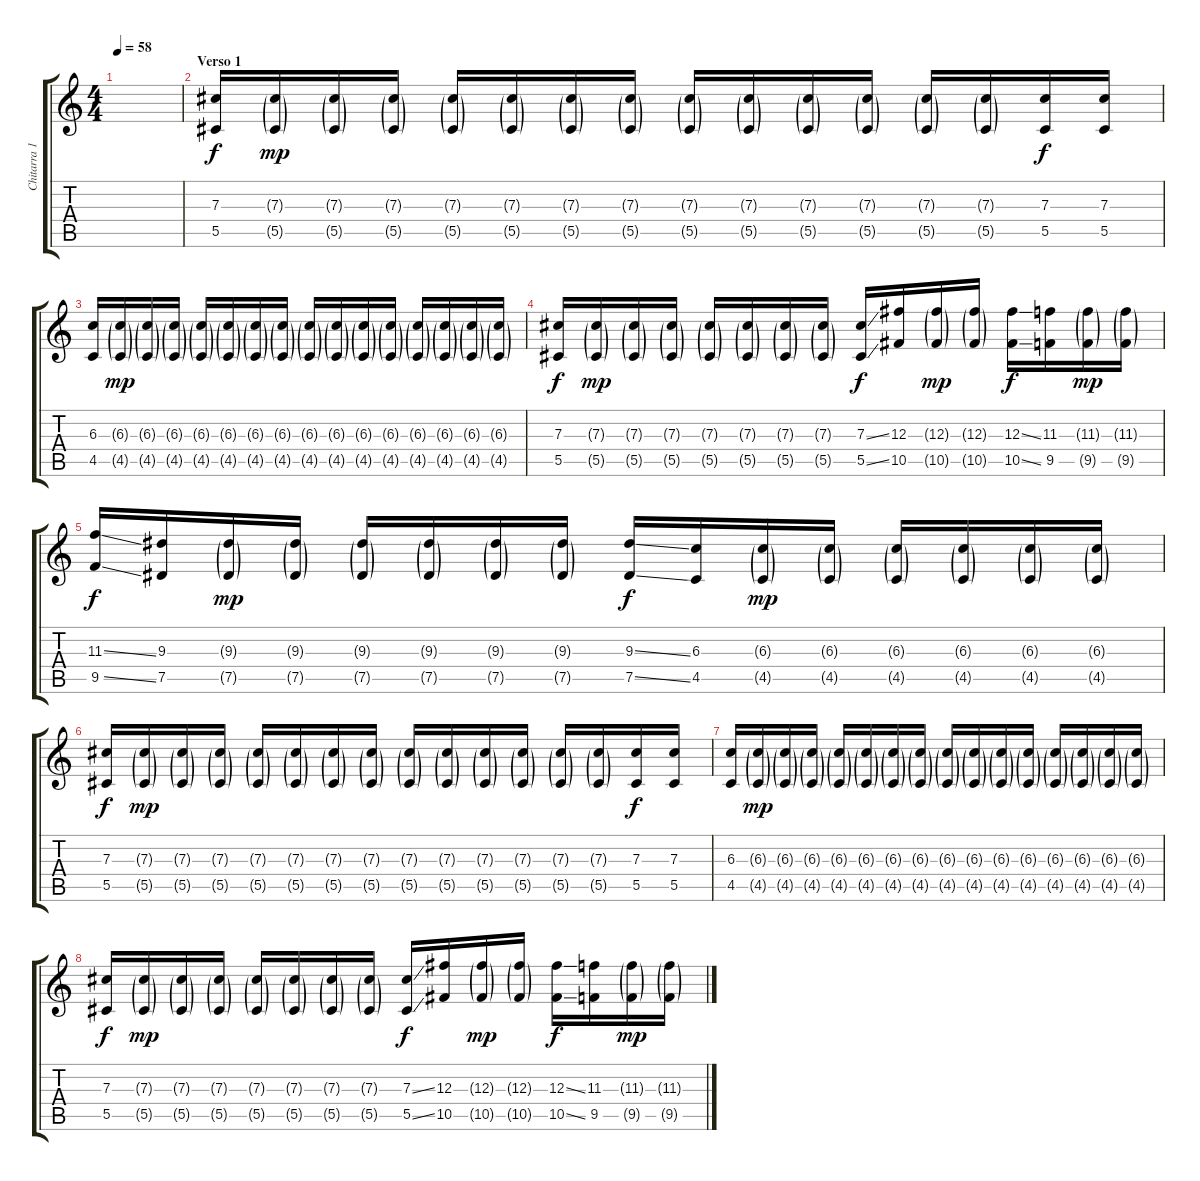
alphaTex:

\track ("Chitarra 1" "Chitarra 1") {instrument electricguitarjazz}
\staff {score tabs}
\tuning (Eb4 Bb3 Gb3 Db3 Ab2 Eb2) {hide}
\ts (4 4)
\tempo 58
\clef g2
\ks c
|
\section ("" "Verso 1")
(7.3 5.5).16 (7.3{g} 5.5{g}).16{dy mp} (7.3{g} 5.5{g}).16 (7.3{g} 5.5{g}).16 (7.3{g} 5.5{g}).16 (7.3{g} 5.5{g}).16 (7.3{g} 5.5{g}).16 (7.3{g} 5.5{g}).16 (7.3{g} 5.5{g}).16 (7.3{g} 5.5{g}).16 (7.3{g} 5.5{g}).16 (7.3{g} 5.5{g}).16 (7.3{g} 5.5{g}).16 (7.3{g} 5.5{g}).16 (7.3 5.5).16{dy f} (7.3 5.5).16 |
(6.3 4.5).16 (6.3{g} 4.5{g}).16{dy mp} (6.3{g} 4.5{g}).16 (6.3{g} 4.5{g}).16 (6.3{g} 4.5{g}).16 (6.3{g} 4.5{g}).16 (6.3{g} 4.5{g}).16 (6.3{g} 4.5{g}).16 (6.3{g} 4.5{g}).16 (6.3{g} 4.5{g}).16 (6.3{g} 4.5{g}).16 (6.3{g} 4.5{g}).16 (6.3{g} 4.5{g}).16 (6.3{g} 4.5{g}).16 (6.3{g} 4.5{g}).16 (6.3{g} 4.5{g}).16 |
(7.3 5.5).16{dy f} (7.3{g} 5.5{g}).16{dy mp} (7.3{g} 5.5{g}).16 (7.3{g} 5.5{g}).16 (7.3{g} 5.5{g}).16 (7.3{g} 5.5{g}).16 (7.3{g} 5.5{g}).16 (7.3{g} 5.5{g}).16 (7.3{ss} 5.5{ss}).16{dy f} (12.3 10.5).16 (12.3{g} 10.5{g}).16{dy mp} (12.3{g} 10.5{g}).16 (12.3{ss} 10.5{ss}).16{dy f} (11.3 9.5).16 (11.3{g} 9.5{g}).16{dy mp} (11.3{g} 9.5{g}).16 |
(11.3{ss} 9.5{ss}).16{dy f} (9.3 7.5).16 (9.3{g} 7.5{g}).16{dy mp} (9.3{g} 7.5{g}).16 (9.3{g} 7.5{g}).16 (9.3{g} 7.5{g}).16 (9.3{g} 7.5{g}).16 (9.3{g} 7.5{g}).16 (9.3{ss} 7.5{ss}).16{dy f} (6.3 4.5).16 (6.3{g} 4.5{g}).16{dy mp} (6.3{g} 4.5{g}).16 (6.3{g} 4.5{g}).16 (6.3{g} 4.5{g}).16 (6.3{g} 4.5{g}).16 (6.3{g} 4.5{g}).16 |
(7.3 5.5).16{dy f} (7.3{g} 5.5{g}).16{dy mp} (7.3{g} 5.5{g}).16 (7.3{g} 5.5{g}).16 (7.3{g} 5.5{g}).16 (7.3{g} 5.5{g}).16 (7.3{g} 5.5{g}).16 (7.3{g} 5.5{g}).16 (7.3{g} 5.5{g}).16 (7.3{g} 5.5{g}).16 (7.3{g} 5.5{g}).16 (7.3{g} 5.5{g}).16 (7.3{g} 5.5{g}).16 (7.3{g} 5.5{g}).16 (7.3 5.5).16{dy f} (7.3 5.5).16 |
(6.3 4.5).16 (6.3{g} 4.5{g}).16{dy mp} (6.3{g} 4.5{g}).16 (6.3{g} 4.5{g}).16 (6.3{g} 4.5{g}).16 (6.3{g} 4.5{g}).16 (6.3{g} 4.5{g}).16 (6.3{g} 4.5{g}).16 (6.3{g} 4.5{g}).16 (6.3{g} 4.5{g}).16 (6.3{g} 4.5{g}).16 (6.3{g} 4.5{g}).16 (6.3{g} 4.5{g}).16 (6.3{g} 4.5{g}).16 (6.3{g} 4.5{g}).16 (6.3{g} 4.5{g}).16 |
(7.3 5.5).16{dy f} (7.3{g} 5.5{g}).16{dy mp} (7.3{g} 5.5{g}).16 (7.3{g} 5.5{g}).16 (7.3{g} 5.5{g}).16 (7.3{g} 5.5{g}).16 (7.3{g} 5.5{g}).16 (7.3{g} 5.5{g}).16 (7.3{ss} 5.5{ss}).16{dy f} (12.3 10.5).16 (12.3{g} 10.5{g}).16{dy mp} (12.3{g} 10.5{g}).16 (12.3{ss} 10.5{ss}).16{dy f} (11.3 9.5).16 (11.3{g} 9.5{g}).16{dy mp} (11.3{g} 9.5{g}).16
